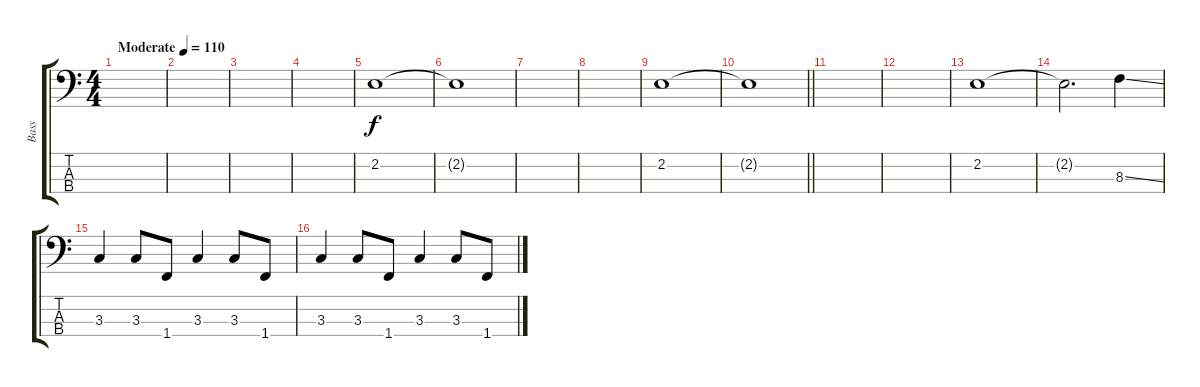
\track ("Bass" "Bass") {instrument electricbasspick}
\staff {score tabs}
\tuning (G2 D2 A1 E1) {hide}
\ts (4 4)
\tempo (110 "Moderate")
\clef f4
\ks c
|
|
|
|
2.2.1 |
2.2{t}.1 |
|
|
2.2.1 |
\barLineRight lightlight
2.2{t}.1 |
|
|
2.2.1 |
2.2{t}.2{d} 8.3{ss}.4 |
3.3.4 3.3.8 1.4.8 3.3.4 3.3.8 1.4.8 |
3.3.4 3.3.8 1.4.8 3.3.4 3.3.8 1.4.8
